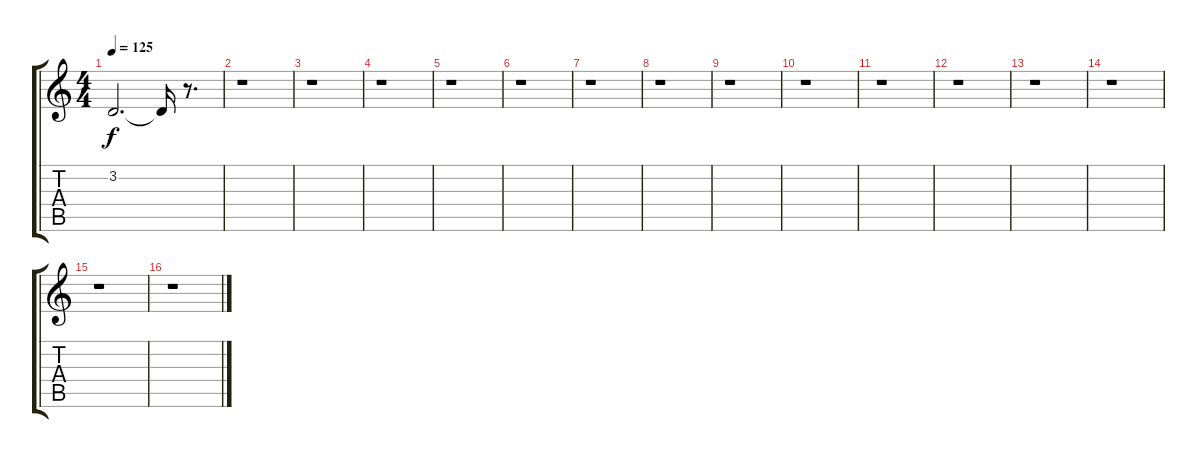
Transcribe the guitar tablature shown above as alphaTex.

\track "" {instrument reversecymbal}
\staff {score tabs}
\tuning (E4 B3 G3 D3 A2 E2) {hide}
\ts (4 4)
\tempo 125
\clef g2
\ks c
3.2{t}.2{d dy f} 3.2{t}.16 r.8{d} |
r.1 |
r.1 |
r.1 |
r.1 |
r.1 |
r.1 |
r.1 |
r.1 |
r.1 |
r.1 |
r.1 |
r.1 |
r.1 |
r.1 |
r.1
